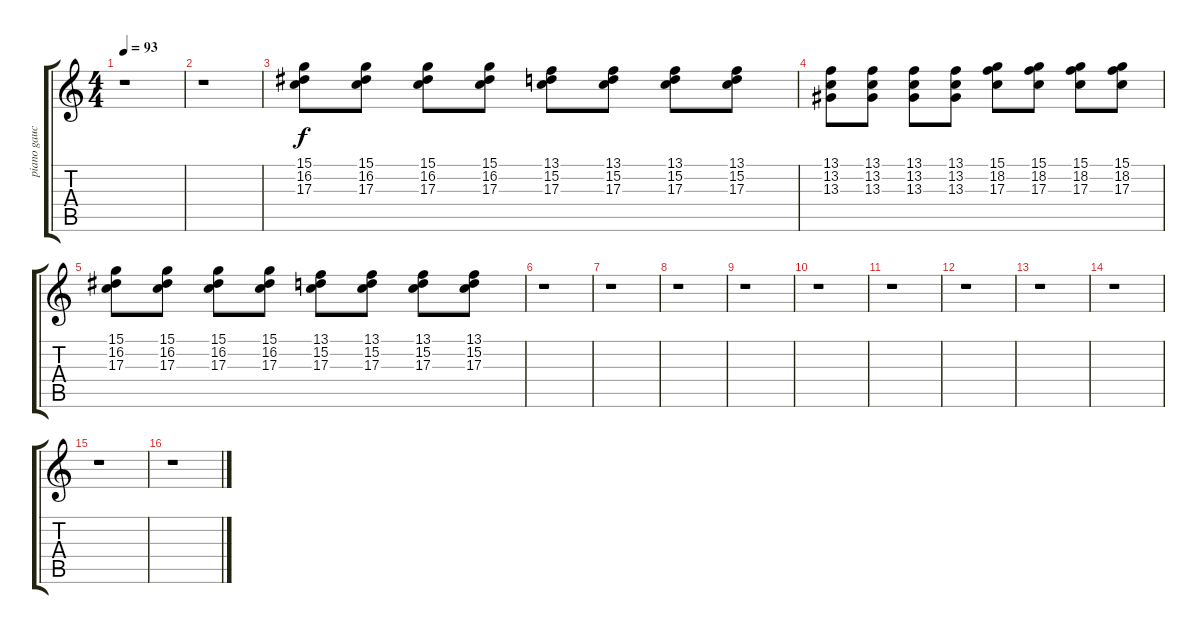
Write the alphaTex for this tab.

\track ("piano gauche" "piano gauc") {instrument acousticgrandpiano}
\staff {score tabs}
\tuning (E4 B3 G3 D3 A2 E2) {hide}
\ts (4 4)
\tempo 93
\clef g2
\ks c
r.1{dy f} |
r.1 |
(15.1 16.2 17.3).8 (15.1 16.2 17.3).8 (15.1 16.2 17.3).8 (15.1 16.2 17.3).8 (13.1 15.2 17.3).8 (13.1 15.2 17.3).8 (13.1 15.2 17.3).8 (13.1 15.2 17.3).8 |
(13.1 13.2 13.3).8 (13.1 13.2 13.3).8 (13.1 13.2 13.3).8 (13.1 13.2 13.3).8 (15.1 18.2 17.3).8 (15.1 18.2 17.3).8 (15.1 18.2 17.3).8 (15.1 18.2 17.3).8 |
(15.1 16.2 17.3).8 (15.1 16.2 17.3).8 (15.1 16.2 17.3).8 (15.1 16.2 17.3).8 (13.1 15.2 17.3).8 (13.1 15.2 17.3).8 (13.1 15.2 17.3).8 (13.1 15.2 17.3).8 |
r.1 |
r.1 |
r.1 |
r.1 |
r.1 |
r.1 |
r.1 |
r.1 |
r.1 |
r.1 |
r.1
